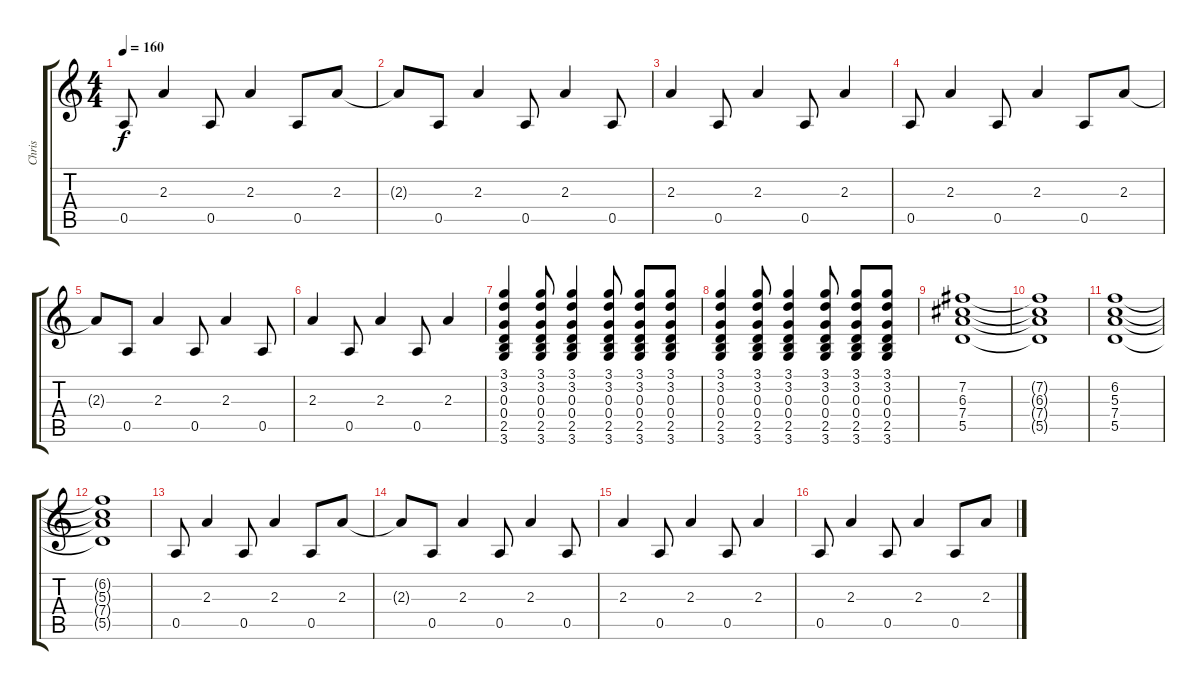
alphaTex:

\track ("Chris" "Chris") {instrument overdrivenguitar}
\staff {score tabs}
\tuning (E4 B3 G3 D3 A2 E2) {hide}
\ts (4 4)
\tempo 160
\clef g2
\ks c
0.5.8{dy f volume 9 instrument electricguitarclean} 2.3.4{instrument electricguitarclean} 0.5.8{instrument electricguitarclean} 2.3.4{instrument electricguitarclean} 0.5.8{instrument electricguitarclean} 2.3.8{instrument electricguitarclean} |
2.3{t}.8 0.5.8{volume 13 instrument electricguitarclean} 2.3.4{instrument electricguitarclean} 0.5.8{instrument electricguitarclean} 2.3.4{instrument electricguitarclean} 0.5.8{instrument electricguitarclean} |
2.3.4{instrument electricguitarclean} 0.5.8{instrument electricguitarclean} 2.3.4{instrument electricguitarclean} 0.5.8{instrument electricguitarclean} 2.3.4{instrument electricguitarclean} |
0.5.8{volume 13 instrument electricguitarclean} 2.3.4{instrument electricguitarclean} 0.5.8{instrument electricguitarclean} 2.3.4{instrument electricguitarclean} 0.5.8{instrument electricguitarclean} 2.3.8{instrument electricguitarclean} |
2.3{t}.8 0.5.8{volume 13 instrument electricguitarclean} 2.3.4{instrument electricguitarclean} 0.5.8{instrument electricguitarclean} 2.3.4{instrument electricguitarclean} 0.5.8{instrument electricguitarclean} |
2.3.4{instrument electricguitarclean} 0.5.8{instrument electricguitarclean} 2.3.4{instrument electricguitarclean} 0.5.8{instrument electricguitarclean} 2.3.4{instrument electricguitarclean} |
(3.1 3.2 0.3 0.4 2.5 3.6).4{volume 8 instrument overdrivenguitar} (3.1 3.2 0.3 0.4 2.5 3.6).8{volume 8 instrument overdrivenguitar} (3.1 3.2 0.3 0.4 2.5 3.6).4{volume 8 instrument overdrivenguitar} (3.1 3.2 0.3 0.4 2.5 3.6).8{volume 8 instrument overdrivenguitar} (3.1 3.2 0.3 0.4 2.5 3.6).8{volume 8 instrument overdrivenguitar} (3.1 3.2 0.3 0.4 2.5 3.6).8{volume 8 instrument overdrivenguitar} |
(3.1 3.2 0.3 0.4 2.5 3.6).4{volume 8 instrument overdrivenguitar} (3.1 3.2 0.3 0.4 2.5 3.6).8{volume 8 instrument overdrivenguitar} (3.1 3.2 0.3 0.4 2.5 3.6).4{volume 8 instrument overdrivenguitar} (3.1 3.2 0.3 0.4 2.5 3.6).8{volume 8 instrument overdrivenguitar} (3.1 3.2 0.3 0.4 2.5 3.6).8{volume 8 instrument overdrivenguitar} (3.1 3.2 0.3 0.4 2.5 3.6).8{volume 8 instrument overdrivenguitar} |
(7.2 6.3 7.4 5.5).1{volume 14 instrument overdrivenguitar} |
(7.2{t} 6.3{t} 7.4{t} 5.5{t}).1 |
(6.2 5.3 7.4 5.5).1 |
(6.2{t} 5.3{t} 7.4{t} 5.5{t}).1 |
0.5.8{volume 9 instrument electricguitarclean} 2.3.4{instrument electricguitarclean} 0.5.8{instrument electricguitarclean} 2.3.4{instrument electricguitarclean} 0.5.8{instrument electricguitarclean} 2.3.8{instrument electricguitarclean} |
2.3{t}.8 0.5.8{volume 13 instrument electricguitarclean} 2.3.4{instrument electricguitarclean} 0.5.8{instrument electricguitarclean} 2.3.4{instrument electricguitarclean} 0.5.8{instrument electricguitarclean} |
2.3.4{instrument electricguitarclean} 0.5.8{instrument electricguitarclean} 2.3.4{instrument electricguitarclean} 0.5.8{instrument electricguitarclean} 2.3.4{instrument electricguitarclean} |
0.5.8{volume 13 instrument electricguitarclean} 2.3.4{instrument electricguitarclean} 0.5.8{instrument electricguitarclean} 2.3.4{instrument electricguitarclean} 0.5.8{instrument electricguitarclean} 2.3.8{instrument electricguitarclean}
